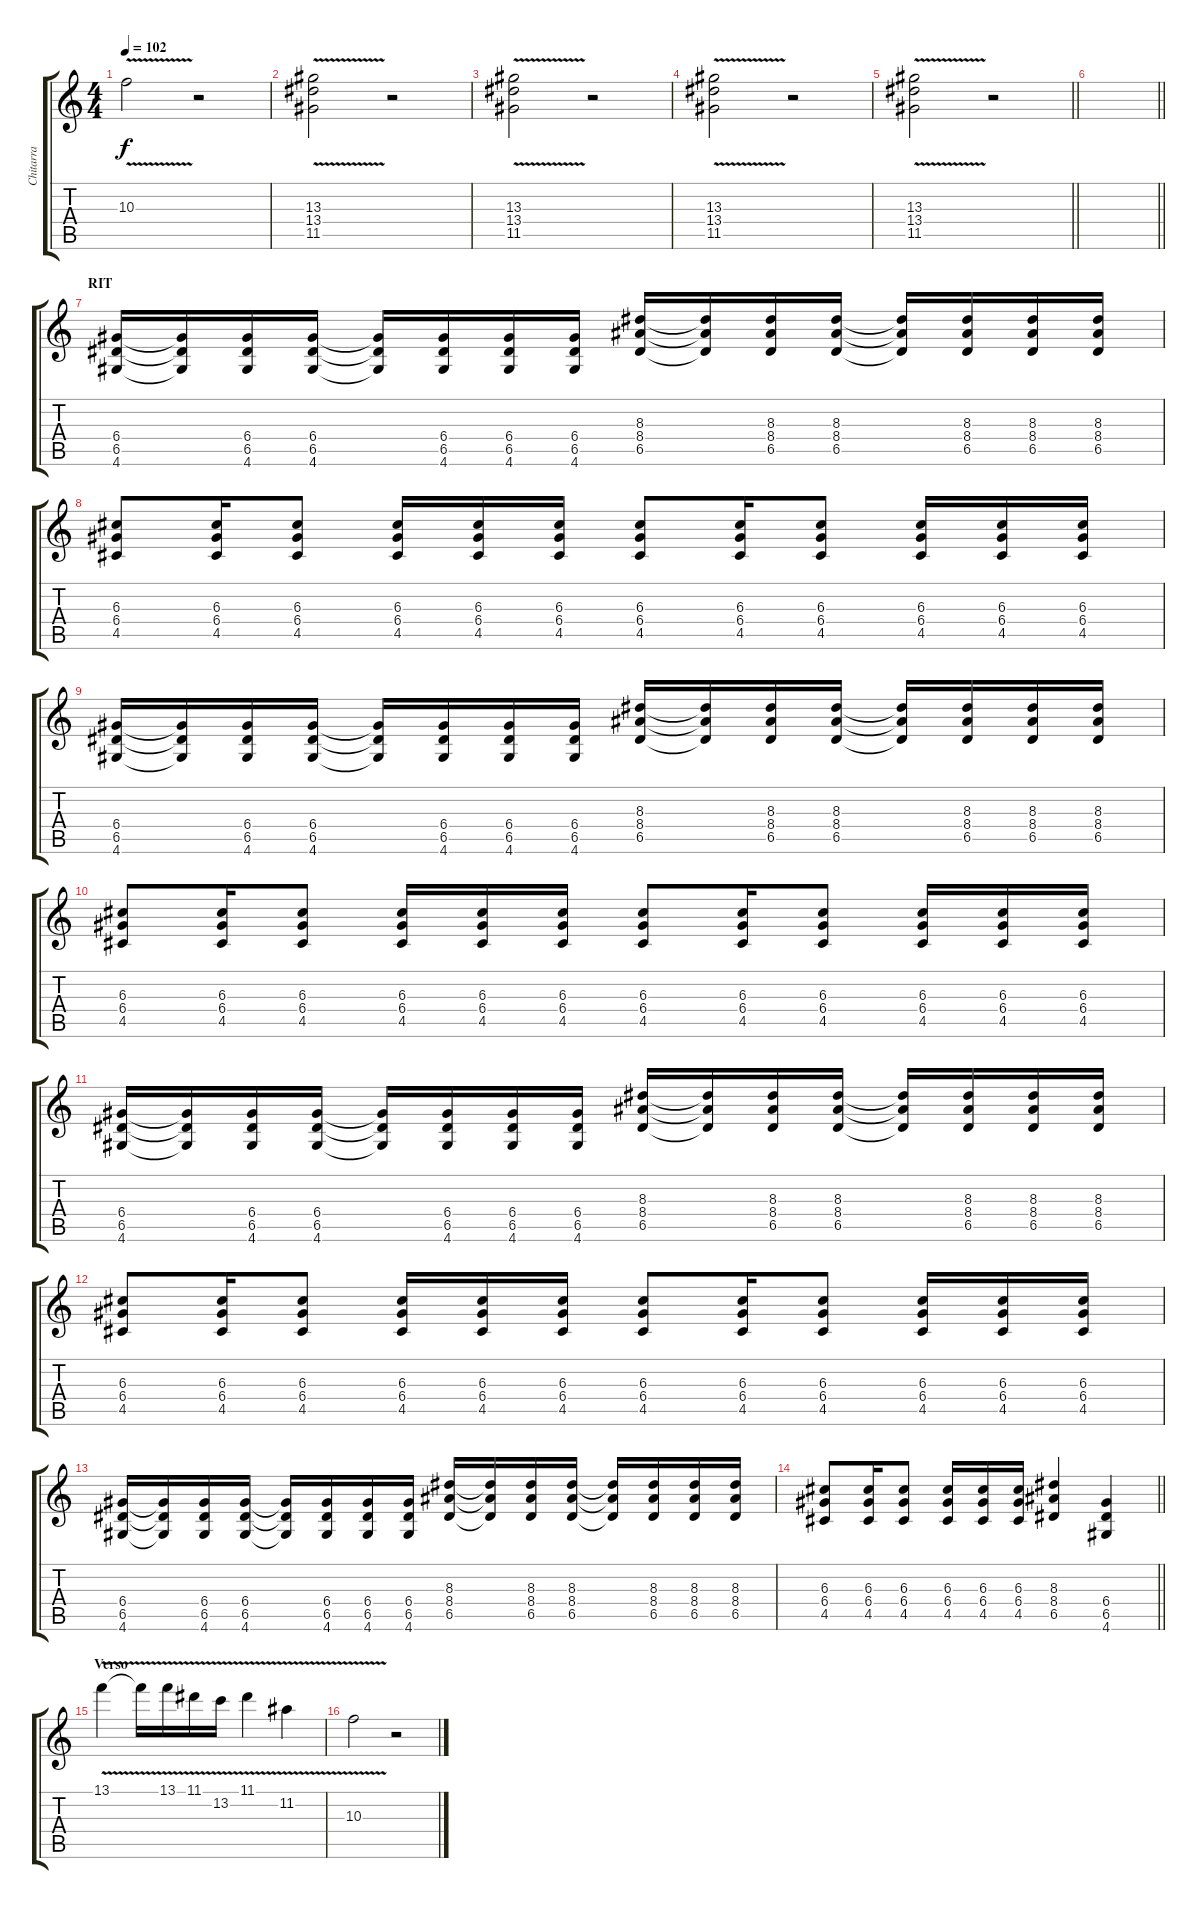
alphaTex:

\track ("Chitarra" "Chitarra") {instrument electricguitarclean}
\staff {score tabs}
\tuning (E4 B3 G3 D3 A2 E2) {hide}
\ts (4 4)
\tempo 102
\clef g2
\ks c
10.3{v}.2{dy f} r.2 |
(13.3{v} 13.4 11.5).2 r.2 |
(13.3{v} 13.4 11.5).2 r.2 |
(13.3{v} 13.4 11.5).2 r.2 |
\barLineRight lightlight
(13.3{v} 13.4 11.5).2 r.2 |
\barLineRight lightlight
|
\section ("" "RIT")
(6.4 6.5 4.6).16{instrument distortionguitar} (6.4{t} 6.5{t} 4.6{t}).16 (6.4 6.5 4.6).16 (6.4 6.5 4.6).16 (6.4{t} 6.5{t} 4.6{t}).16 (6.4 6.5 4.6).16 (6.4 6.5 4.6).16 (6.4 6.5 4.6).16 (8.3 8.4 6.5).16 (8.3{t} 8.4{t} 6.5{t}).16 (8.3 8.4 6.5).16 (8.3 8.4 6.5).16 (8.3{t} 8.4{t} 6.5{t}).16 (8.3 8.4 6.5).16 (8.3 8.4 6.5).16 (8.3 8.4 6.5).16 |
(6.3 6.4 4.5).8 (6.3 6.4 4.5).16 (6.3 6.4 4.5).8 (6.3 6.4 4.5).16 (6.3 6.4 4.5).16 (6.3 6.4 4.5).16 (6.3 6.4 4.5).8 (6.3 6.4 4.5).16 (6.3 6.4 4.5).8 (6.3 6.4 4.5).16 (6.3 6.4 4.5).16 (6.3 6.4 4.5).16 |
(6.4 6.5 4.6).16 (6.4{t} 6.5{t} 4.6{t}).16 (6.4 6.5 4.6).16 (6.4 6.5 4.6).16 (6.4{t} 6.5{t} 4.6{t}).16 (6.4 6.5 4.6).16 (6.4 6.5 4.6).16 (6.4 6.5 4.6).16 (8.3 8.4 6.5).16 (8.3{t} 8.4{t} 6.5{t}).16 (8.3 8.4 6.5).16 (8.3 8.4 6.5).16 (8.3{t} 8.4{t} 6.5{t}).16 (8.3 8.4 6.5).16 (8.3 8.4 6.5).16 (8.3 8.4 6.5).16 |
(6.3 6.4 4.5).8 (6.3 6.4 4.5).16 (6.3 6.4 4.5).8 (6.3 6.4 4.5).16 (6.3 6.4 4.5).16 (6.3 6.4 4.5).16 (6.3 6.4 4.5).8 (6.3 6.4 4.5).16 (6.3 6.4 4.5).8 (6.3 6.4 4.5).16 (6.3 6.4 4.5).16 (6.3 6.4 4.5).16 |
(6.4 6.5 4.6).16 (6.4{t} 6.5{t} 4.6{t}).16 (6.4 6.5 4.6).16 (6.4 6.5 4.6).16 (6.4{t} 6.5{t} 4.6{t}).16 (6.4 6.5 4.6).16 (6.4 6.5 4.6).16 (6.4 6.5 4.6).16 (8.3 8.4 6.5).16 (8.3{t} 8.4{t} 6.5{t}).16 (8.3 8.4 6.5).16 (8.3 8.4 6.5).16 (8.3{t} 8.4{t} 6.5{t}).16 (8.3 8.4 6.5).16 (8.3 8.4 6.5).16 (8.3 8.4 6.5).16 |
(6.3 6.4 4.5).8 (6.3 6.4 4.5).16 (6.3 6.4 4.5).8 (6.3 6.4 4.5).16 (6.3 6.4 4.5).16 (6.3 6.4 4.5).16 (6.3 6.4 4.5).8 (6.3 6.4 4.5).16 (6.3 6.4 4.5).8 (6.3 6.4 4.5).16 (6.3 6.4 4.5).16 (6.3 6.4 4.5).16 |
(6.4 6.5 4.6).16 (6.4{t} 6.5{t} 4.6{t}).16 (6.4 6.5 4.6).16 (6.4 6.5 4.6).16 (6.4{t} 6.5{t} 4.6{t}).16 (6.4 6.5 4.6).16 (6.4 6.5 4.6).16 (6.4 6.5 4.6).16 (8.3 8.4 6.5).16 (8.3{t} 8.4{t} 6.5{t}).16 (8.3 8.4 6.5).16 (8.3 8.4 6.5).16 (8.3{t} 8.4{t} 6.5{t}).16 (8.3 8.4 6.5).16 (8.3 8.4 6.5).16 (8.3 8.4 6.5).16 |
\barLineRight lightlight
(6.3 6.4 4.5).8 (6.3 6.4 4.5).16 (6.3 6.4 4.5).8 (6.3 6.4 4.5).16 (6.3 6.4 4.5).16 (6.3 6.4 4.5).16 (8.3 8.4 6.5).4 (6.4 6.5 4.6).4 |
\section ("" "Verso")
13.1{v}.4{instrument electricguitarclean} 13.1{t}.16 13.1{v}.16 11.1{v}.16 13.2{v}.16 11.1{v}.4 11.2{v}.4 |
10.3{v}.2 r.2
